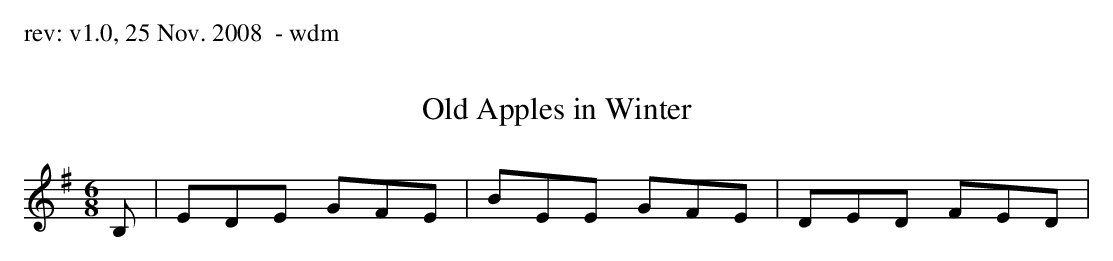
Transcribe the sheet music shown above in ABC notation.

X:1
T:Old Apples in Winter
M:6/8
L:1/8
K:E Minor
B,|EDE GFE|BEE GFE|DED FED|...
